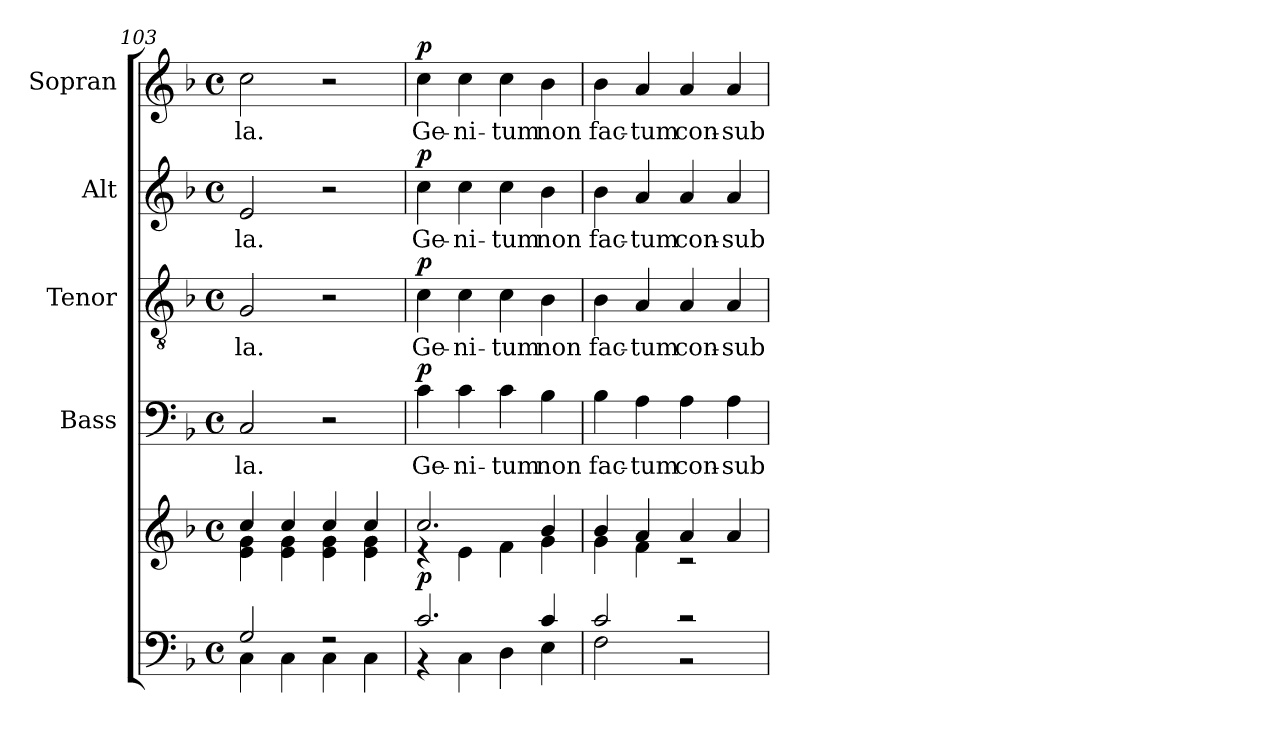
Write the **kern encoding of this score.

**kern	**kern	**dynam	**kern	**text	**dynam	**kern	**text	**dynam	**kern	**text	**dynam	**kern	**text	**dynam
*part5	*part5	*part5	*part4	*part4	*part4	*part3	*part3	*part3	*part2	*part2	*part2	*part1	*part1	*part1
*staff6	*staff5	*staff5/6	*staff4	*staff4	*staff4	*staff3	*staff3	*staff3	*staff2	*staff2	*staff2	*staff1	*staff1	*staff1
*	*	*	*I"Bass	*	*	*I"Tenor	*	*	*I"Alt	*	*	*I"Sopran	*	*
*	*	*	*I'B.	*	*	*I'T.	*	*	*I'A.	*	*	*I'S.	*	*
!!LO:LB:g=z
*clefF4	*clefG2	*	*clefF4	*	*	*clefGv2	*	*	*clefG2	*	*	*clefG2	*	*
*k[b-]	*k[b-]	*	*k[b-]	*	*	*k[b-]	*	*	*k[b-]	*	*	*k[b-]	*	*
*F:	*F:	*	*F:	*	*	*F:	*	*	*F:	*	*	*F:	*	*
*M4/4	*M4/4	*	*M4/4	*	*	*M4/4	*	*	*M4/4	*	*	*M4/4	*	*
*met(c)	*met(c)	*	*met(c)	*	*	*met(c)	*	*	*met(c)	*	*	*met(c)	*	*
=103	=103	=103	=103	=103	=103	=103	=103	=103	=103	=103	=103	=103	=103	=103
*^	*^	*	*	*	*	*	*	*	*	*	*	*	*	*
!	!	!	!	!	!	!LO:LY:b	!	!	!LO:LY:b	!	!	!LO:LY:b	!	!	!LO:LY:b	!
2G/	4C\	4cc/	4e\ 4g\	.	2C/	-la.	.	2G/	-la.	.	2e/	-la.	.	2cc\	-la.	.
.	4C\	4cc/	4e\ 4g\	.	.	.	.	.	.	.	.	.	.	.	.	.
2rF	4C\	4cc/	4e\ 4g\	.	2r	.	.	2r	.	.	2r	.	.	2r	.	.
.	4C\	4cc/	4e\ 4g\	.	.	.	.	.	.	.	.	.	.	.	.	.
=104	=104	=104	=104	=104	=104	=104	=104	=104	=104	=104	=104	=104	=104	=104	=104	=104
!	!	!	!	!LO:DY:b	!	!LO:LY:b	!LO:DY:a	!	!LO:LY:b	!LO:DY:a	!	!LO:LY:b	!LO:DY:a	!	!LO:LY:b	!LO:DY:a
2.c/	4r	2.cc/	4re	p	4c\	Ge-	p	4c\	Ge-	p	4cc\	Ge-	p	4cc\	Ge-	p
!	!	!	!	!	!	!LO:LY:b	!	!	!LO:LY:b	!	!	!LO:LY:b	!	!	!LO:LY:b	!
.	4C\	.	4e\	.	4c\	-ni-	.	4c\	-ni-	.	4cc\	-ni-	.	4cc\	-ni-	.
!	!	!	!	!	!	!LO:LY:b	!	!	!LO:LY:b	!	!	!LO:LY:b	!	!	!LO:LY:b	!
.	4D\	.	4f\	.	4c\	-tum	.	4c\	-tum	.	4cc\	-tum	.	4cc\	-tum	.
!	!	!	!	!	!	!LO:LY:b	!	!	!LO:LY:b	!	!	!LO:LY:b	!	!	!LO:LY:b	!
4c/	4E\	4b-/	4g\	.	4B-\	non	.	4B-\	non	.	4b-\	non	.	4b-\	non	.
=105	=105	=105	=105	=105	=105	=105	=105	=105	=105	=105	=105	=105	=105	=105	=105	=105
!	!	!	!	!	!	!LO:LY:b	!	!	!LO:LY:b	!	!	!LO:LY:b	!	!	!LO:LY:b	!
2c/	2F\	4b-/	4g\	.	4B-\	fac-	.	4B-\	fac-	.	4b-\	fac-	.	4b-\	fac-	.
!	!	!	!	!	!	!LO:LY:b	!	!	!LO:LY:b	!	!	!LO:LY:b	!	!	!LO:LY:b	!
.	.	4a/	4f\	.	4A\	-tum	.	4A/	-tum	.	4a/	-tum	.	4a/	-tum	.
!	!	!	!	!	!	!LO:LY:b	!	!	!LO:LY:b	!	!	!LO:LY:b	!	!	!LO:LY:b	!
2r	2r	4a/	2rc	.	4A\	con-	.	4A/	con-	.	4a/	con-	.	4a/	con-	.
!	!	!	!	!	!	!LO:LY:b	!	!	!LO:LY:b	!	!	!LO:LY:b	!	!	!LO:LY:b	!
.	.	4a/	.	.	4A\	-sub-	.	4A/	-sub-	.	4a/	-sub-	.	4a/	-sub-	.
*v	*v	*	*	*	*	*	*	*	*	*	*	*	*	*	*	*
*	*v	*v	*	*	*	*	*	*	*	*	*	*	*	*	*
=	=	=	=	=	=	=	=	=	=	=	=	=	=	=
*-	*-	*-	*-	*-	*-	*-	*-	*-	*-	*-	*-	*-	*-	*-
